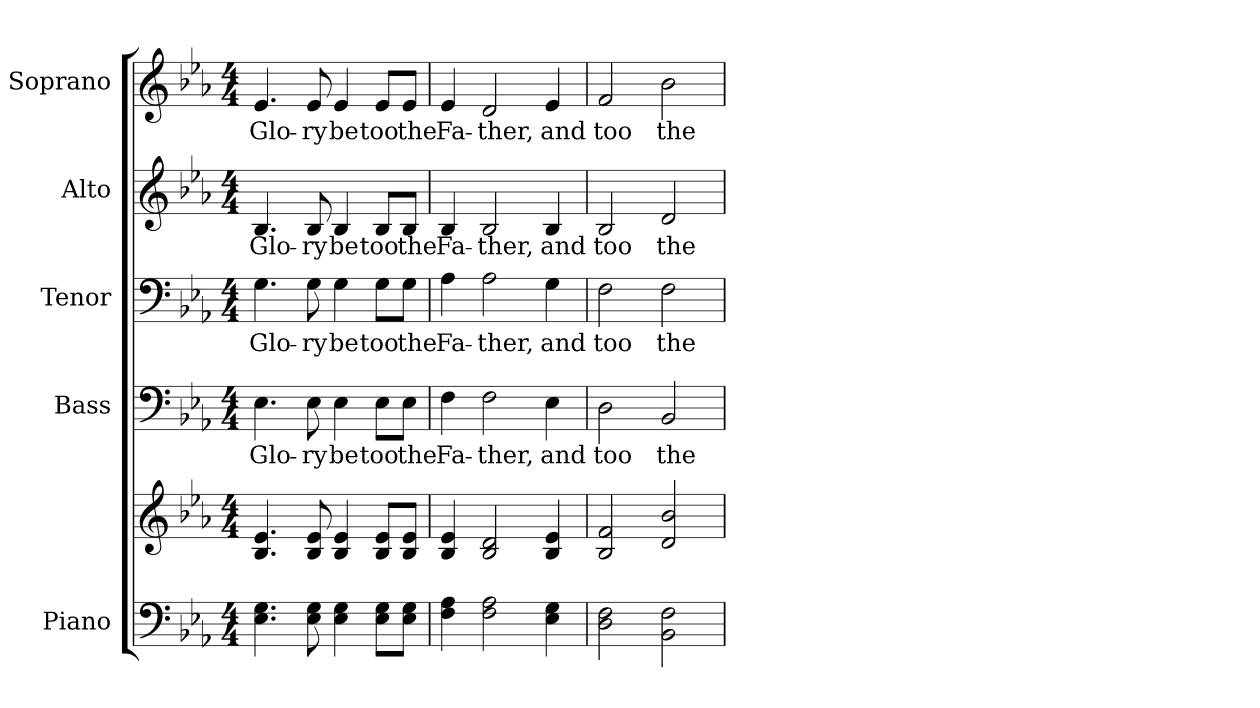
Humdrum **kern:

**kern	**kern	**kern	**text	**kern	**text	**kern	**text	**kern	**text
*part5	*part5	*part4	*part4	*part3	*part3	*part2	*part2	*part1	*part1
*staff6	*staff5	*staff4	*staff4	*staff3	*staff3	*staff2	*staff2	*staff1	*staff1
*I"Piano	*	*I"Bass	*	*I"Tenor	*	*I"Alto	*	*I"Soprano	*
*I'Pno.	*	*I'B.	*	*I'T.	*	*I'A.	*	*I'S.	*
!!LO:PB:g=z
*clefF4	*clefG2	*clefF4	*	*clefF4	*	*clefG2	*	*clefG2	*
*k[b-e-a-]	*k[b-e-a-]	*k[b-e-a-]	*	*k[b-e-a-]	*	*k[b-e-a-]	*	*k[b-e-a-]	*
*E-:	*E-:	*E-:	*	*E-:	*	*E-:	*	*E-:	*
*M4/4	*M4/4	*M4/4	*	*M4/4	*	*M4/4	*	*M4/4	*
*MM125	*MM125	*MM125	*	*MM125	*	*MM125	*	*MM125	*
=1	=1	=1	=1	=1	=1	=1	=1	=1	=1
!	!	!	!LO:LY:b:color=#000000	!	!	!	!	!	!
!	!	!	!	!	!LO:LY:b:color=#000000	!	!	!	!
!	!	!	!	!	!	!	!LO:LY:b:color=#000000	!	!
!	!	!	!	!	!	!	!	!	!LO:LY:b:color=#000000
4.E-i\ 4.Gi	4.B-i/ 4.e-i	4.E-i\	Glo-	4.Gi\	Glo-	4.B-i/	Glo-	4.e-i/	Glo-
!	!	!	!LO:LY:b:color=#000000	!	!	!	!	!	!
!	!	!	!	!	!LO:LY:b:color=#000000	!	!	!	!
!	!	!	!	!	!	!	!LO:LY:b:color=#000000	!	!
!	!	!	!	!	!	!	!	!	!LO:LY:b:color=#000000
8E-i\ 8Gi	8B-i/ 8e-i	8E-i\	-ry	8Gi\	-ry	8B-i/	-ry	8e-i/	-ry
!	!	!	!LO:LY:b:color=#000000	!	!	!	!	!	!
!	!	!	!	!	!LO:LY:b:color=#000000	!	!	!	!
!	!	!	!	!	!	!	!LO:LY:b:color=#000000	!	!
!	!	!	!	!	!	!	!	!	!LO:LY:b:color=#000000
4E-i\ 4Gi	4B-i/ 4e-i	4E-i\	be	4Gi\	be	4B-i/	be	4e-i/	be
!	!	!	!LO:LY:b:color=#000000	!	!	!	!	!	!
!	!	!	!	!	!LO:LY:b:color=#000000	!	!	!	!
!	!	!	!	!	!	!	!LO:LY:b:color=#000000	!	!
!	!	!	!	!	!	!	!	!	!LO:LY:b:color=#000000
8E-i\ 8Gi\L	8B-i/ 8e-i/L	8E-i\L	too	8Gi\L	too	8B-i/L	too	8e-i/L	too
!	!	!	!LO:LY:b:color=#000000	!	!	!	!	!	!
!	!	!	!	!	!LO:LY:b:color=#000000	!	!	!	!
!	!	!	!	!	!	!	!LO:LY:b:color=#000000	!	!
!	!	!	!	!	!	!	!	!	!LO:LY:b:color=#000000
8E-i\ 8Gi\J	8B-i/ 8e-i/J	8E-i\J	the	8Gi\J	the	8B-i/J	the	8e-i/J	the
=2	=2	=2	=2	=2	=2	=2	=2	=2	=2
!	!	!	!LO:LY:b:color=#000000	!	!	!	!	!	!
!	!	!	!	!	!LO:LY:b:color=#000000	!	!	!	!
!	!	!	!	!	!	!	!LO:LY:b:color=#000000	!	!
!	!	!	!	!	!	!	!	!	!LO:LY:b:color=#000000
4Fi\ 4A-i	4B-i/ 4e-i	4Fi\	Fa-	4A-i\	Fa-	4B-i/	Fa-	4e-i/	Fa-
!	!	!	!LO:LY:b:color=#000000	!	!	!	!	!	!
!	!	!	!	!	!LO:LY:b:color=#000000	!	!	!	!
!	!	!	!	!	!	!	!LO:LY:b:color=#000000	!	!
!	!	!	!	!	!	!	!	!	!LO:LY:b:color=#000000
2Fi\ 2A-i	2B-i/ 2di	2Fi\	-ther,	2A-i\	-ther,	2B-i/	-ther,	2di/	-ther,
!	!	!	!LO:LY:b:color=#000000	!	!	!	!	!	!
!	!	!	!	!	!LO:LY:b:color=#000000	!	!	!	!
!	!	!	!	!	!	!	!LO:LY:b:color=#000000	!	!
!	!	!	!	!	!	!	!	!	!LO:LY:b:color=#000000
4E-i\ 4Gi	4B-i/ 4e-i	4E-i\	and	4Gi\	and	4B-i/	and	4e-i/	and
!!LO:PB:g=z
=3	=3	=3	=3	=3	=3	=3	=3	=3	=3
!	!	!	!LO:LY:b:color=#000000	!	!	!	!	!	!
!	!	!	!	!	!LO:LY:b:color=#000000	!	!	!	!
!	!	!	!	!	!	!	!LO:LY:b:color=#000000	!	!
!	!	!	!	!	!	!	!	!	!LO:LY:b:color=#000000
2Di\ 2Fi	2B-i/ 2fi	2Di\	too	2Fi\	too	2B-i/	too	2fi/	too
!	!	!	!LO:LY:b:color=#000000	!	!	!	!	!	!
!	!	!	!	!	!LO:LY:b:color=#000000	!	!	!	!
!	!	!	!	!	!	!	!LO:LY:b:color=#000000	!	!
!	!	!	!	!	!	!	!	!	!LO:LY:b:color=#000000
2BB-i\ 2Fi	2di/ 2b-i	2BB-i/	the	2Fi\	the	2di/	the	2b-i\	the
=	=	=	=	=	=	=	=	=	=
*-	*-	*-	*-	*-	*-	*-	*-	*-	*-
